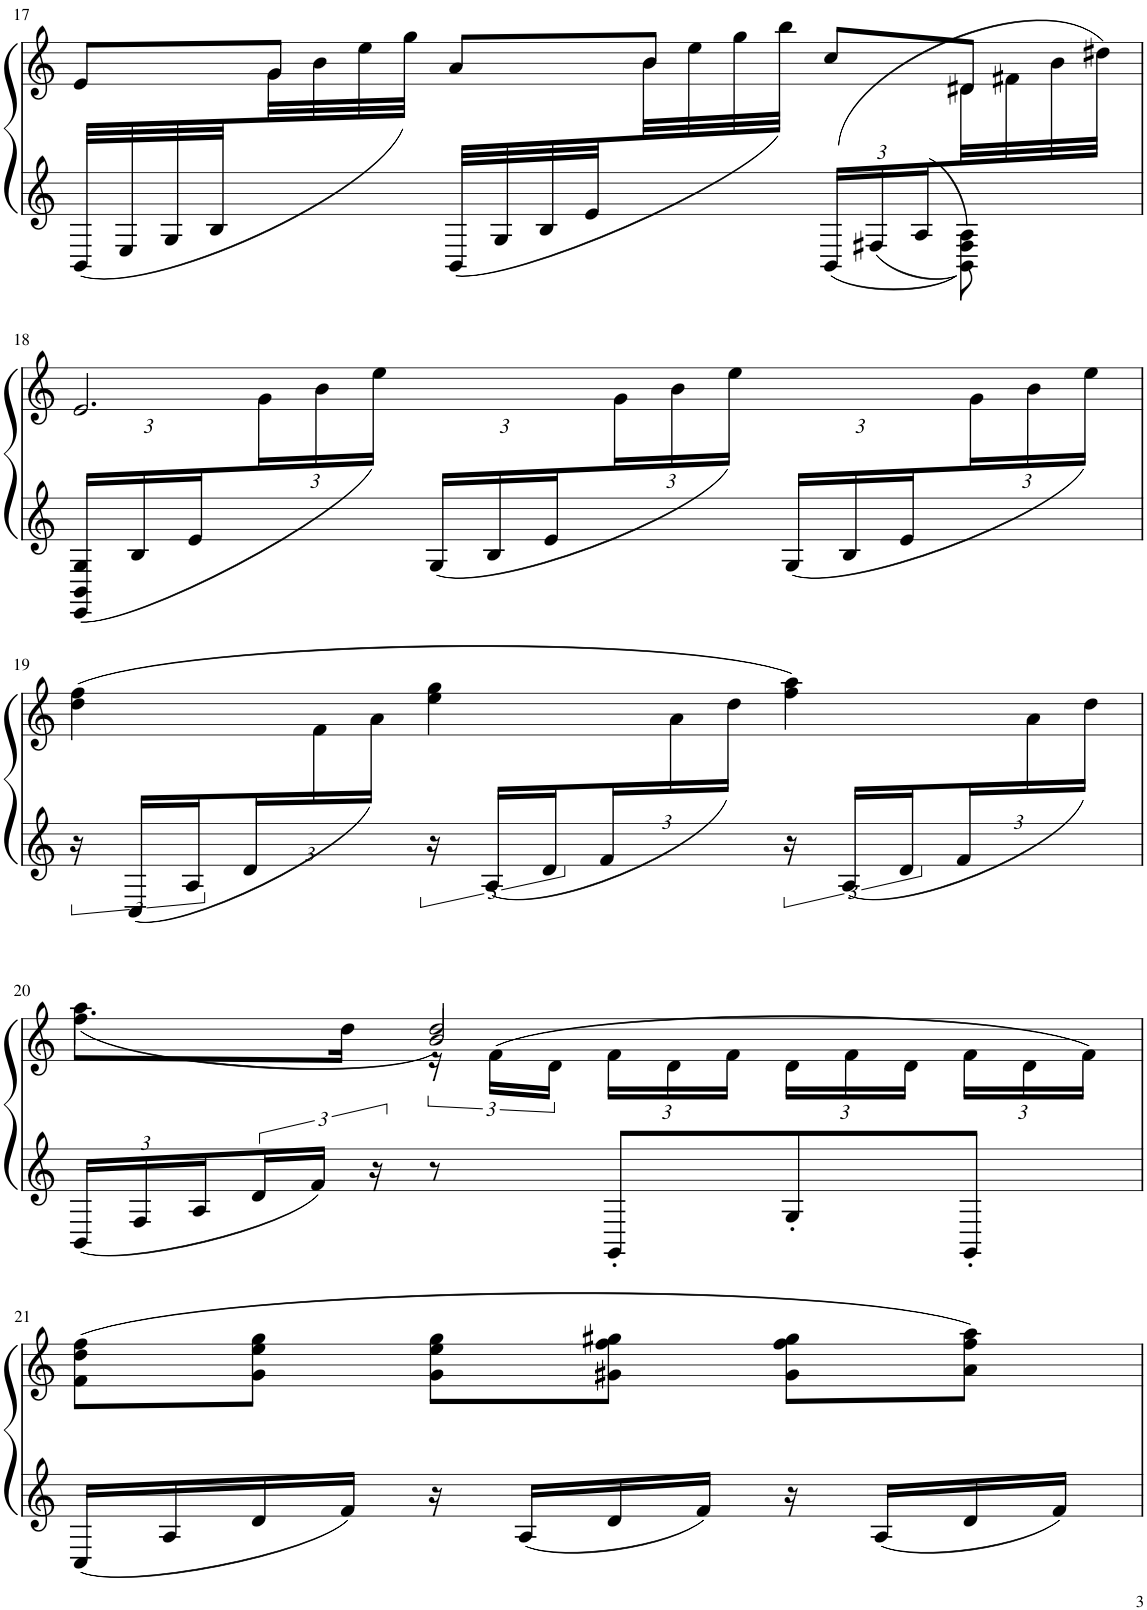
**kern	**kern
*part1	*part1
*staff2	*staff1
*I"Piano	*
*I'Pno	*
!!LO:PB:g=z
*clefG2	*clefG2
*k[]	*k[]
*M3/4	*M3/4
=17	=17
*^	*^
2ryy	32BB/LLL	8e/L	8ryy
.	32E/	.	.
.	32G/	.	.
.	32B/	.	.
.	8ryy	8g/J	32g\
.	.	.	32b\
.	.	.	32ee\
.	.	.	32gg\JJJ
.	32BB/LLL	8a/L	8ryy
.	32G/	.	.
.	32B/	.	.
.	32e/	.	.
.	8ryy	8b/J	32b\
.	.	.	32ee\
.	.	.	32gg\
.	.	.	32bb\JJJ
*	*Xbrackettup	*	*
8ryy	24BB/LL	8cc/L	8ryy
.	24F#X/	.	.
.	24A/	.	.
8BB\ 8F#\ 8A\	8ryy	8d#X/J	32d#\L
.	.	.	32f#X\
.	.	.	32b\
.	.	.	32dd#X\JJJ
*v	*v	*	*
!!LO:LB:g=z	!!
=18	=18	=18
24EE/ 24BB/ 24G/LL	2.e/	8ryy
24B/	.	.
24e/	.	.
*	*	*Xbrackettup
8ryy	.	24g\
.	.	24b\
.	.	24ee\JJ
24G/LL	.	8ryy
24B/	.	.
24e/	.	.
8ryy	.	24g\
.	.	24b\
.	.	24ee\JJ
24G/LL	.	8ryy
24B/	.	.
24e/	.	.
8ryy	.	24g\
.	.	24b\
.	.	24ee\JJ
!!LO:LB:g=z	!!
=19	=19	=19
*brackettup	*	*
24r	4dd\ 4ff\	6ryy
24C/LL	.	.
24A/	.	.
*Xbrackettup	*	*
24d/	.	.
12ryy	.	24f\
.	.	24a\JJ
*brackettup	*	*
24r	4ee\ 4gg\	6ryy
24A/LL	.	.
24d/	.	.
*Xbrackettup	*	*
24f/	.	.
12ryy	.	24a\
.	.	24dd\JJ
*brackettup	*	*
24r	4ff\ 4aa\	6ryy
24A/LL	.	.
24d/	.	.
*Xbrackettup	*	*
24f/	.	.
12ryy	.	24a\
.	.	24dd\JJ
!!LO:LB:g=z
=20	=20	=20
*	*	*^
24BB/LL	8.ff\L	4aa\	4ryy
24F/	.	.	.
24A/	.	.	.
*brackettup	*	*	*
24d/	.	.	.
24f/JJ	.	.	.
.	16dd\Jk	.	.
24r	.	.	.
*	*	*	*brackettup
8r	2b/	2dd/	24r
.	.	.	24f\LL
.	.	.	24d\JJ
*	*	*	*Xbrackettup
8GG'/L	.	.	24f\LL
.	.	.	24d\
.	.	.	24f\JJ
8G'/	.	.	24d\LL
.	.	.	24f\
.	.	.	24d\JJ
8GG'/J	.	.	24f\LL
.	.	.	24d\
.	.	.	24f\JJ
*	*	*v	*v
!!LO:LB:g=z
=21	=21	=21
16C/LL	8f\ 8dd\ 8ff\L	2.ryy
16A/	.	.
16d/	8g\ 8ee\ 8gg\J	.
16f/JJ	.	.
16r	8g\ 8ee\ 8gg\L	.
16A/LL	.	.
16d/	8g#X\ 8ff\ 8gg#X\J	.
16f/JJ	.	.
16r	8g#\ 8ff\ 8gg#\L	.
16A/LL	.	.
16d/	8a\ 8ff\ 8aa\J	.
16f/JJ	.	.
*	*v	*v
=	=
*-	*-
